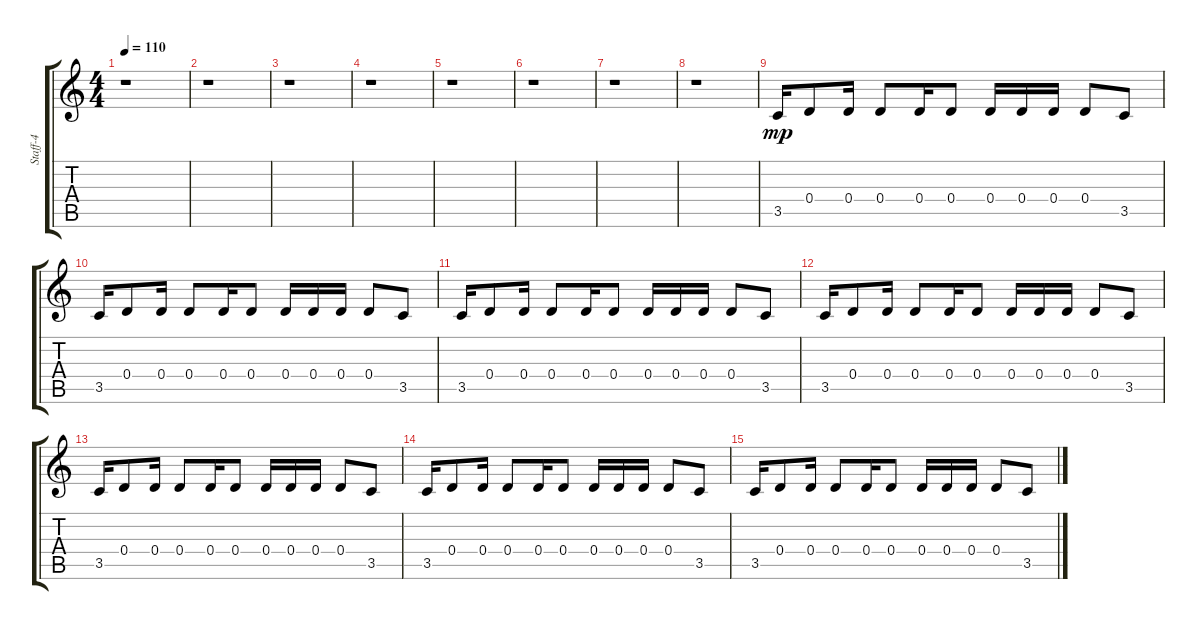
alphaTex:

\track ("Staff-4" "Staff-4") {instrument overdrivenguitar}
\staff {score tabs}
\tuning (E4 B3 G3 D3 A2 E2) {hide}
\ts (4 4)
\tempo 110
\clef g2
\ks c
r.1{dy mp} |
r.1 |
r.1 |
r.1 |
r.1 |
r.1 |
r.1 |
r.1 |
3.5.16{volume 16} 0.4.8{volume 16} 0.4.16{volume 16} 0.4.8{volume 16} 0.4.16{volume 15} 0.4.8{volume 15} 0.4.16{volume 15} 0.4.16{volume 15} 0.4.16{volume 15} 0.4.8{volume 14} 3.5.8{volume 14} |
3.5.16{volume 14} 0.4.8{volume 14} 0.4.16{volume 14} 0.4.8{volume 14} 0.4.16{volume 13} 0.4.8{volume 13} 0.4.16{volume 13} 0.4.16{volume 13} 0.4.16{volume 13} 0.4.8{volume 12} 3.5.8{volume 12} |
3.5.16{volume 12} 0.4.8{volume 12} 0.4.16{volume 12} 0.4.8{volume 12} 0.4.16{volume 11} 0.4.8{volume 11} 0.4.16{volume 11} 0.4.16{volume 11} 0.4.16{volume 11} 0.4.8{volume 10} 3.5.8{volume 10} |
3.5.16{volume 10} 0.4.8{volume 10} 0.4.16{volume 10} 0.4.8{volume 10} 0.4.16{volume 9} 0.4.8{volume 9} 0.4.16{volume 9} 0.4.16{volume 9} 0.4.16{volume 9} 0.4.8{volume 8} 3.5.8{volume 8} |
3.5.16{volume 8} 0.4.8{volume 8} 0.4.16{volume 8} 0.4.8{volume 8} 0.4.16{volume 7} 0.4.8{volume 7} 0.4.16{volume 7} 0.4.16{volume 7} 0.4.16{volume 7} 0.4.8{volume 6} 3.5.8{volume 6} |
3.5.16{volume 6} 0.4.8{volume 6} 0.4.16{volume 6} 0.4.8{volume 6} 0.4.16{volume 5} 0.4.8{volume 5} 0.4.16{volume 5} 0.4.16{volume 5} 0.4.16{volume 5} 0.4.8{volume 4} 3.5.8{volume 4} |
3.5.16{volume 4} 0.4.8{volume 4} 0.4.16{volume 4} 0.4.8{volume 4} 0.4.16{volume 3} 0.4.8{volume 3} 0.4.16{volume 3} 0.4.16{volume 3} 0.4.16{volume 3} 0.4.8{volume 2} 3.5.8{volume 2}
